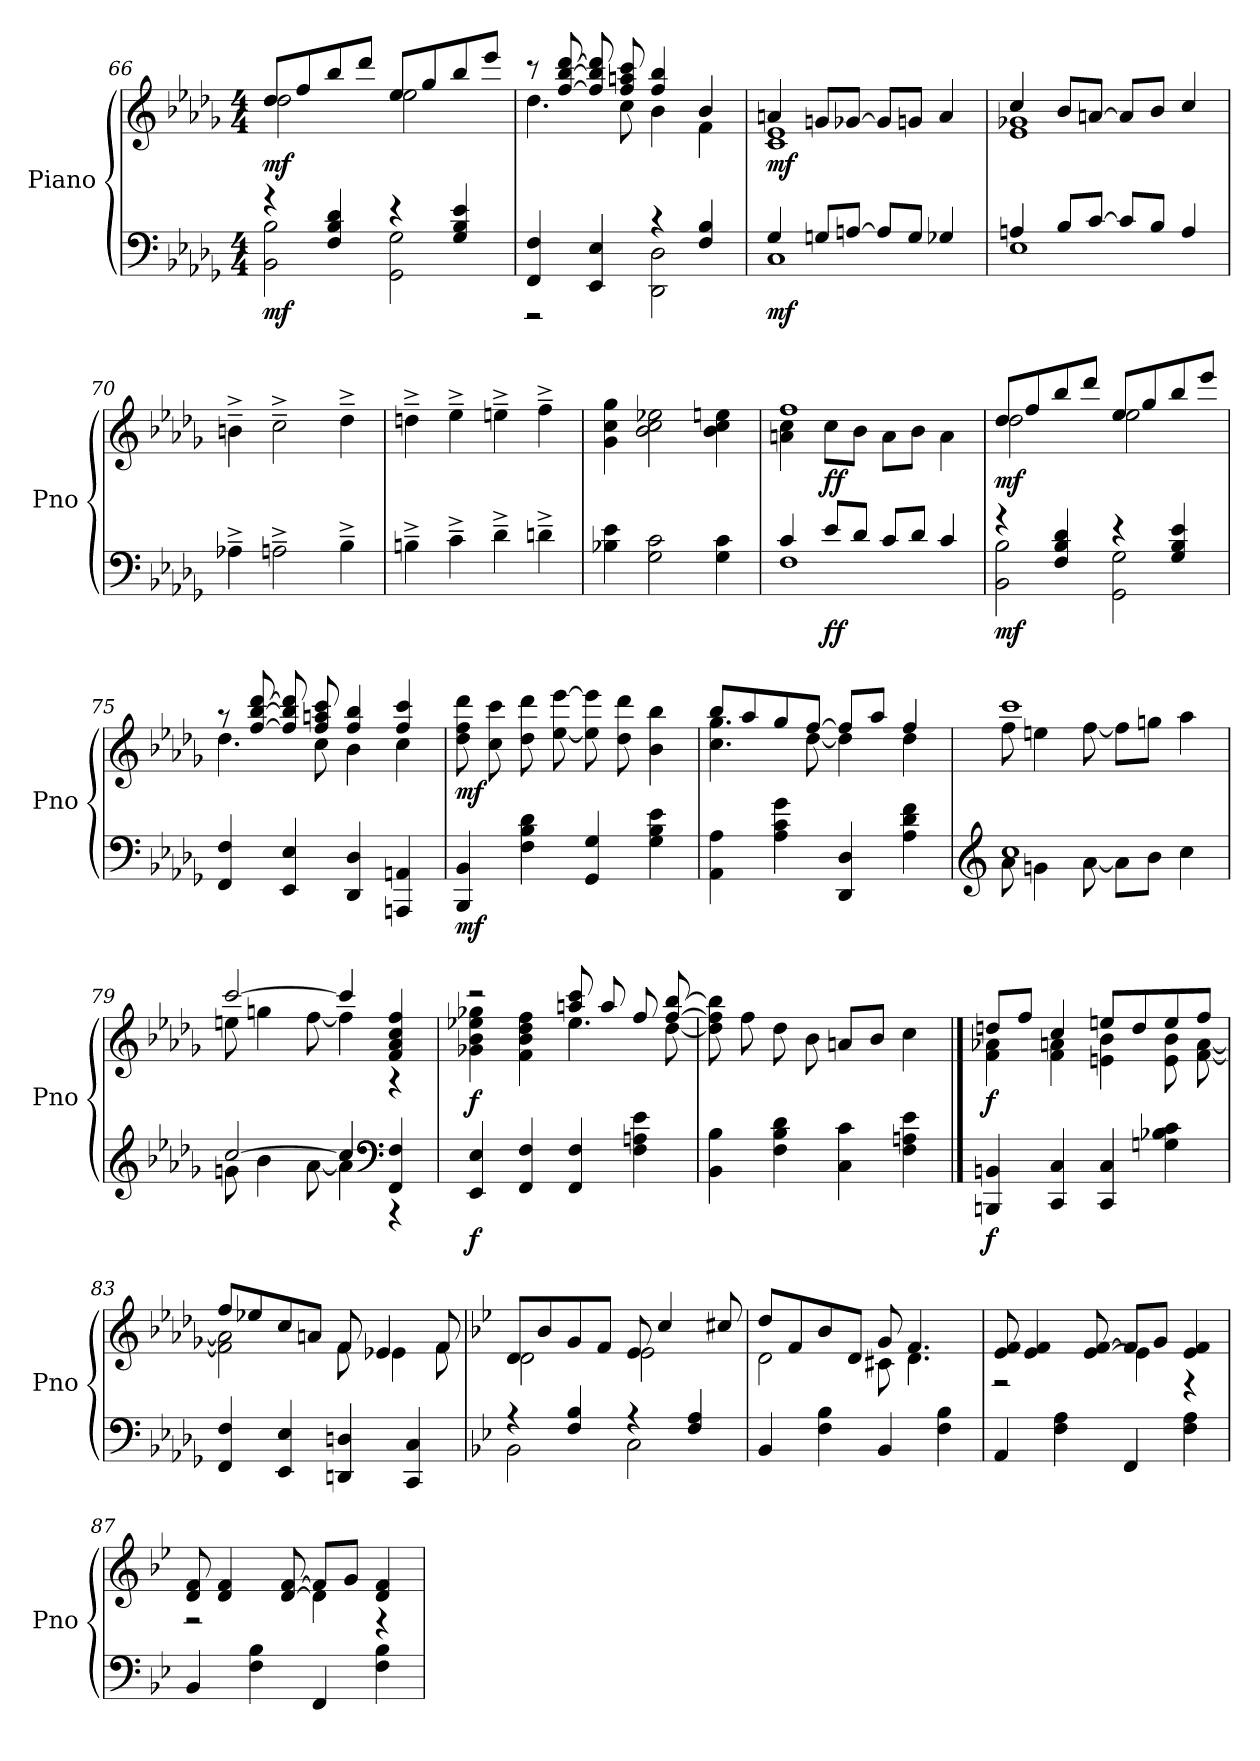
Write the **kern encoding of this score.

**kern	**dynam	**kern	**dynam
*part2	*part2	*part1	*part1
*staff2	*staff2	*staff1	*staff1
*I"Piano	*	*I"Piano	*
*I'Pno	*	*I'Pno	*
!!LO:LB:g=z
*clefF4	*	*clefG2	*
*k[b-e-a-d-g-]	*	*k[b-e-a-d-g-]	*
*M4/4	*	*M4/4	*
=66	=66	=66	=66
*^	*	*^	*
!	!	!LO:DY:b	!	!	!LO:DY:b
4r	2BB-\ 2B-\	mf	8dd-/L	2dd-\	mf
.	.	.	8ff/	.	.
4F/ 4B-/ 4d-/	.	.	8bb-/	.	.
.	.	.	8ddd-/J	.	.
4r	2GG-\ 2G-\	.	8ee-/L	2ee-\	.
.	.	.	8gg-/	.	.
!	!	!LO:DY:b	!	!	!LO:DY:b
4G-/ 4B-/ 4e-/	.	other-dynamics	8bb-/	.	other-dynamics
.	.	.	8eee-/J	.	.
=67	=67	=67	=67	=67	=67
4FF/ 4F/	2r	.	8r	4.dd-\	.
.	.	.	[8ff/ [8bb-/ [8ddd-/	.	.
4EE-/ 4E-/	.	.	8ff/] 8bb-/] 8ddd-/]	.	.
.	.	.	8ff/ 8aan/ 8ccc/	8cc\	.
4r	2DD-\ 2D-\	.	4ff/ 4bb-/	4b-\	.
4F/ 4B-/	.	.	4b-/	4f\	.
=68	=68	=68	=68	=68	=68
!	!	!LO:DY:b	!	!	!LO:DY:b
4G-/	1C	mf	4an/	1c 1e-	mf
8Gn/L	.	.	8gn/L	.	.
[8An/J	.	.	[8g-X/J	.	.
8A/L]	.	.	8g-/L]	.	.
8G/J	.	.	8gn/J	.	.
4G-X/	.	.	4a/	.	.
=69	=69	=69	=69	=69	=69
4An/	1E-	.	4cc/	1e- 1g-X	.
8B-/L	.	.	8b-/L	.	.
[8c/J	.	.	[8an/J	.	.
8c/L]	.	.	8a/L]	.	.
8B-/J	.	.	8b-/J	.	.
4A/	.	.	4cc/	.	.
*v	*v	*	*	*	*
*	*	*v	*v	*
!!LO:PB:g=z
=70	=70	=70	=70
4A-X~^\	.	4bn~^\	.
2An~^\	.	2cc~^\	.
4B-~^\	.	4dd-~^\	.
=71	=71	=71	=71
4Bn~^\	.	4ddn~^\	.
4c~^\	.	4ee-~^\	.
4d-~^\	.	4een~^\	.
4dn~^\	.	4ff~^\	.
=72	=72	=72	=72
4B-X\ 4e-\	.	4g-\ 4cc\ 4gg-\	.
2G-\ 2c\	.	2b-\ 2cc\ 2ee-X\	.
4G-\ 4c\	.	4b-\ 4cc\ 4een\	.
=73	=73	=73	=73
*^	*	*^	*
4c/	1F	.	1ff	4an\ 4cc\	.
!	!	!LO:DY:b	!	!	!LO:DY:b
8e-/L	.	ff	.	8cc\L	ff
8d-/J	.	.	.	8b-\J	.
8c/L	.	.	.	8a\L	.
8d-/J	.	.	.	8b-\J	.
4c/	.	.	.	4a\	.
=74	=74	=74	=74	=74	=74
!	!	!LO:DY:b	!	!	!LO:DY:b
4r	2BB-\ 2B-\	mf	8dd-/L	2dd-\	mf
.	.	.	8ff/	.	.
4F/ 4B-/ 4d-/	.	.	8bb-/	.	.
.	.	.	8ddd-/J	.	.
4r	2GG-\ 2G-\	.	8ee-/L	2ee-\	.
.	.	.	8gg-/	.	.
!	!	!LO:DY:b	!	!	!LO:DY:b
4G-/ 4B-/ 4e-/	.	other-dynamics	8bb-/	.	other-dynamics
.	.	.	8eee-/J	.	.
*v	*v	*	*	*	*
!!LO:LB:g=z	!!
=75	=75	=75	=75	=75
4FF/ 4F/	.	8r	4.dd-\	.
.	.	[8ff/ [8bb-/ [8ddd-/	.	.
4EE-/ 4E-/	.	8ff/] 8bb-/] 8ddd-/]	.	.
.	.	8ff/ 8aan/ 8ccc/	8cc\	.
4DD-/ 4D-/	.	4ff/ 4bb-/	4b-\	.
4AAAn/ 4AAn/	.	4ff/ 4ccc/	4cc\	.
=76	=76	=76	=76	=76
!	!LO:DY:b	!	!	!LO:DY:b
*	*	*v	*v	*
4BBB-/ 4BB-/	mf	8dd-\ 8ff\ 8ddd-\	mf
.	.	8cc\ 8ccc\	.
4F\ 4B-\ 4d-\	.	8dd-\ 8ddd-\	.
.	.	[8ee-\ [8eee-\	.
4GG-/ 4G-/	.	8ee-\] 8eee-\]	.
.	.	8dd-\ 8ddd-\	.
4G-\ 4B-\ 4e-\	.	4b-\ 4bb-\	.
=77	=77	=77	=77
*	*	*^	*
4AA-\ 4A-\	.	8bb-/L	4.cc\ 4.gg-\	.
.	.	8aa-/	.	.
4A-\ 4c\ 4g-\	.	8gg-/	.	.
.	.	[8ff/J	[8dd-\	.
4DD-/ 4D-/	.	8ff/L]	4dd-\]	.
.	.	8aa-/J	.	.
4A-\ 4d-\ 4f\	.	4ff/	4dd-\	.
=78	=78	=78	=78	=78
*clefG2	*	*	*	*
*^	*	*	*	*
1cc	8a-\	.	1ccc	8ff\	.
.	4gn\	.	.	4een\	.
.	[8a-\	.	.	[8ff\	.
.	8a-\L]	.	.	8ff\L]	.
.	8b-\J	.	.	8ggn\J	.
.	4cc\	.	.	4aa-\	.
!!LO:LB:g=z	!!
=79	=79	=79	=79	=79	=79
[2cc/	8gn\	.	[2ccc/	8een\	.
.	4b-\	.	.	4ggn\	.
.	[8a-\	.	.	[8ff\	.
4cc/]	4a-\]	.	4ccc/]	4ff\]	.
*clefF4	*	*	*	*	*
4FF/ 4F/	4r	.	4f/ 4a-/ 4cc/ 4ff/	4r	.
=80	=80	=80	=80	=80	=80
!	!	!LO:DY:b	!	!	!LO:DY:b
*v	*v	*	*	*	*
4EE-/ 4E-/	f	2r	4g-X\ 4b-\ 4ee-X\ 4gg-X\	f
4FF/ 4F/	.	.	4f\ 4b-\ 4dd-\ 4ff\	.
4FF/ 4F/	.	8aan/ 8ccc/	4.ee-\	.
.	.	8aa/	.	.
4F\ 4An\ 4e-\	.	8ff/	.	.
.	.	[8ff/ [8bb-/	[8dd-\	.
*	*	*v	*v	*
=81	=81	=81	=81
4BB-\ 4B-\	.	8dd-\] 8ff\] 8bb-\]	.
.	.	8ff\	.
4F\ 4B-\ 4d-\	.	8dd-\	.
.	.	8b-\	.
4C\ 4c\	.	8an/L	.
.	.	8b-/J	.
4F\ 4An\ 4e-\	.	4cc\	.
==82	==82	==82	==82
*	*	*^	*
!	!LO:DY:b	!	!	!LO:DY:b
4BBBn/ 4BBn/	f	8ddn/L	4f\ 4a-X\	f
.	.	8ff/J	.	.
4CC/ 4C/	.	4cc/	4f\ 4an\	.
4CC/ 4C/	.	8een/L	4en\ 4b-\	.
.	.	8dd/	.	.
4Gn\ 4B-X\ 4c\	.	8ee/	8e\ 8b-\	.
.	.	8ff/J	[8f\ [8a\	.
!!LO:LB:g=z	!!
=83!|	=83!|	=83!|	=83!|	=83!|
4FF/ 4F/	.	8ff/L	2f\] 2a\]	.
.	.	8ee-X/	.	.
4EE-/ 4E-/	.	8cc/	.	.
.	.	8an/J	.	.
4DDn/ 4Dn/	.	8f/	8f\	.
.	.	4e-X/	4e-\	.
4CC/ 4C/	.	.	.	.
.	.	8f/	8f\	.
=84	=84	=84	=84	=84
*k[b-e-]	*	*k[b-e-]	*	*
*^	*	*	*	*
4r	2BB-\	.	8d/L	2d\	.
.	.	.	8b-/	.	.
4F/ 4B-/	.	.	8g/	.	.
.	.	.	8f/J	.	.
4r	2C\	.	8e-/	2e-\	.
.	.	.	4cc/	.	.
4F/ 4A/	.	.	.	.	.
.	.	.	8cc#X/	.	.
*v	*v	*	*	*	*
=85	=85	=85	=85	=85
4BB-/	.	8dd/L	2d\	.
.	.	8f/	.	.
4F\ 4B-\	.	8b-/	.	.
.	.	8d/J	.	.
4BB-/	.	8g/	8c#X\	.
.	.	4.f/	4.d\	.
4F\ 4B-\	.	.	.	.
=86	=86	=86	=86	=86
4AA/	.	8e-/ 8f/	2r	.
.	.	4e-/ 4f/	.	.
4F\ 4A\	.	.	.	.
.	.	[8e-/ [8f/	.	.
4FF/	.	8f/L]	4e-\]	.
.	.	8g/J	.	.
4F\ 4A\	.	4e-/ 4f/	4r	.
!!LO:LB:g=z	!!
=87	=87	=87	=87	=87
4BB-/	.	8d/ 8f/	2r	.
.	.	4d/ 4f/	.	.
4F\ 4B-\	.	.	.	.
.	.	[8d/ [8f/	.	.
4FF/	.	8f/L]	4d\]	.
.	.	8g/J	.	.
4F\ 4B-\	.	4d/ 4f/	4r	.
*	*	*v	*v	*
=	=	=	=
*-	*-	*-	*-
